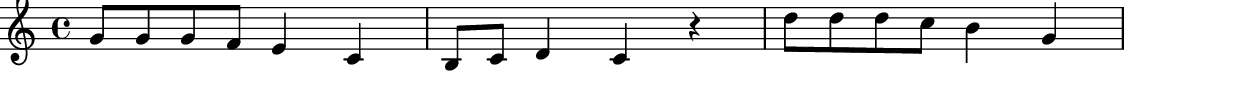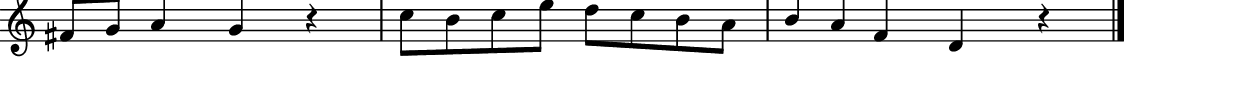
% MusicXML to Lilypond converter by Kovi

szovegAAA = \lyricmode {  "Lenn," "a" "dé" -- "li" -- "bá" -- "bos" "Hor" -- "to" -- "bá" -- "gyon" "Meg" -- "a" -- "kadt" "a" "sze" -- "mem egy" "bar" -- "na" "lá" -- "nyon," "Hul" -- "lám" -- "zott" "a" "gön" -- "dör" "ha" -- "ja" "a" "sö" -- "tét" -- "be,"  }

szovegAAB = \lyricmode {  "Mi" -- "kor" "be" -- "le" -- "néz" -- "tem" "a" "sze" -- "mé" -- "be."  \skip 4  \skip 4  \skip 4  \skip 4  \skip 4  \skip 4  \skip 4  \skip 4  \skip 4  \skip 4  \skip 4  \skip 4  \skip 4  \skip 4  \skip 4  \skip 4  \skip 4  \skip 4  \skip 4  \skip 4  \skip 4  }

% Analyzing...
% 1 parts
% 1 Staff
% forceBassClefActive = 
melody = {
% 35 notes in the part
% 1 voices

\new Staff
\new Voice {
% 35 notes
% 6 mesaures

\override Score.RehearsalMark #'break-visibility = #begin-of-line-invisible
% Measure 1
\clef "treble"
\key c \major
\time 4/4 
g'8 g'8 g'8 f'8 e'4 c'4 
% Measure 2
b8 c'8 d'4 c'4 r4 
\override Score.RehearsalMark #'self-alignment-X = #RIGHT
\mark \markup{\fontsize #-0.5 {"Fine"}}

% Measure 3
d''8 d''8 d''8 c''8 b'4 g'4 
% Measure 4
\break
fis'8 g'8 a'4 g'4 r4 
% Measure 5
c''8 b'8 c''8 e''8 d''8 c''8 b'8 a'8 
% Measure 6
b'8 a'8 f'4 d'4 r4 \bar "|." 
} % voice
} % melody


harmonies = \chordmode {
% 10 chords
\germanChords
c4 s4 s4 s4 g4 s4 c4 s4 g4 s4 s4 s4 d4 s4 g4 s4 c4 s4 g4 s4 f4 s4 g4
}

\include "../../definitions.ly"
